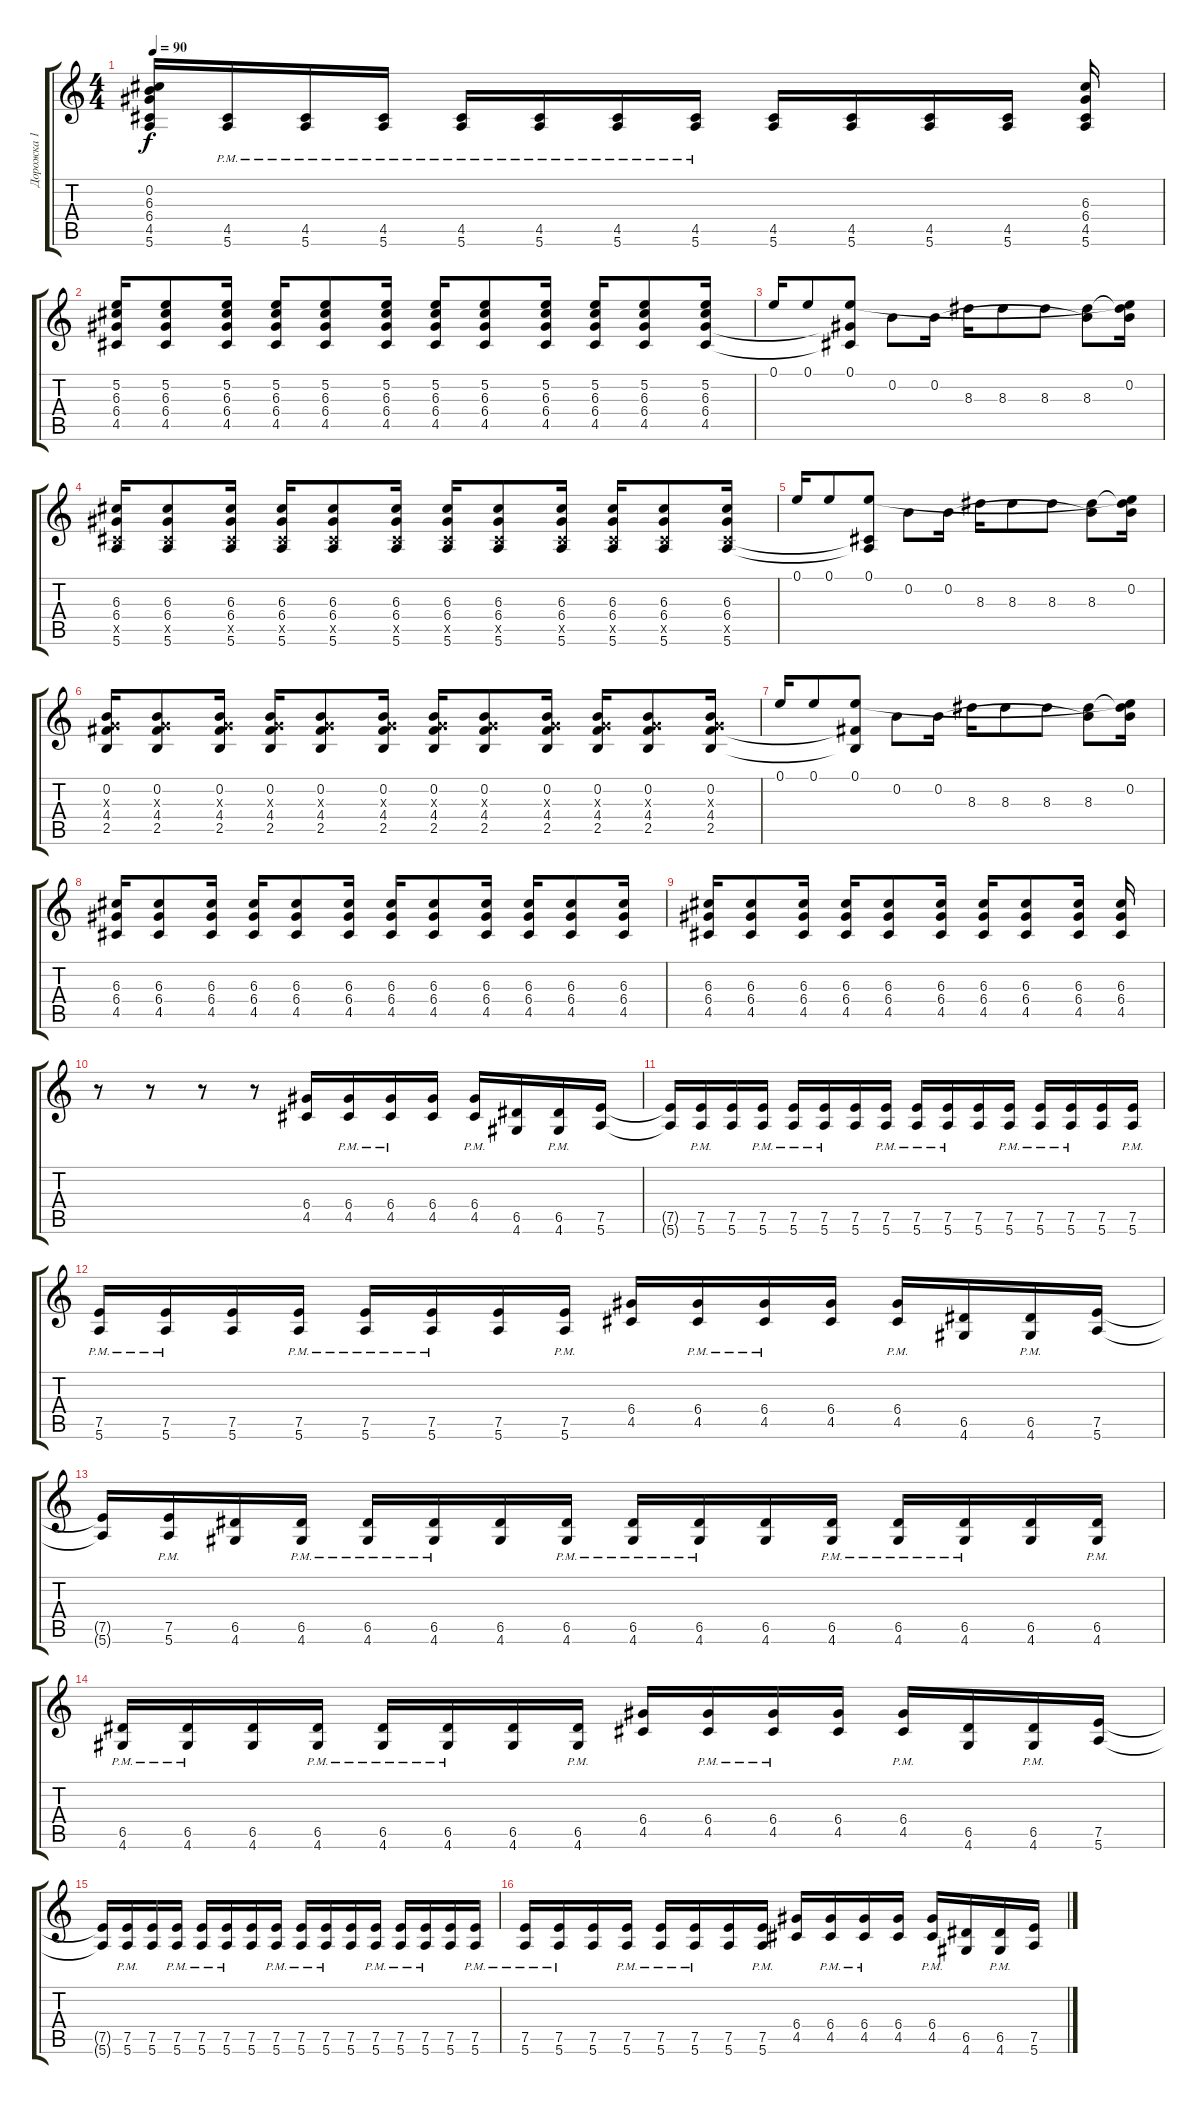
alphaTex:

\track ("Дорожка 1" "Дорожка 1") {instrument distortionguitar}
\staff {score tabs}
\tuning (E4 B3 G3 D3 A2 E2) {hide}
\ts (4 4)
\tempo 90
\clef g2
\ks c
(0.2{t} 6.3{t} 6.4{t} 4.5{t} 5.6{t}).16{dy f} (4.5{pm} 5.6{pm}).16 (4.5{pm} 5.6{pm}).16 (4.5{pm} 5.6{pm}).16 (4.5{pm} 5.6{pm}).16 (4.5{pm} 5.6{pm}).16 (4.5{pm} 5.6{pm}).16 (4.5{pm} 5.6{pm}).16 (4.5 5.6).16 (4.5 5.6).16 (4.5 5.6).16 (4.5 5.6).16 (6.3 6.4 4.5 5.6).16 |
(5.2 6.3 6.4 4.5).16 (5.2 6.3 6.4 4.5).8 (5.2 6.3 6.4 4.5).16 (5.2 6.3 6.4 4.5).16 (5.2 6.3 6.4 4.5).8 (5.2 6.3 6.4 4.5).16 (5.2 6.3 6.4 4.5).16 (5.2 6.3 6.4 4.5).8 (5.2 6.3 6.4 4.5).16 (5.2 6.3 6.4 4.5).16 (5.2 6.3 6.4 4.5).8 (5.2 6.3 6.4 4.5).16 |
0.1.16 0.1.8 (0.1 6.4{t} 4.5{t}).8 0.2.8 0.2.16 8.3.16 8.3.8 8.3.8 (0.2{t} 8.3).8 (0.1{t} 0.2 8.3{t}).16 |
(6.3 6.4 4.5{x} 5.6).16 (6.3 6.4 4.5{x} 5.6).8 (6.3 6.4 4.5{x} 5.6).16 (6.3 6.4 4.5{x} 5.6).16 (6.3 6.4 4.5{x} 5.6).8 (6.3 6.4 4.5{x} 5.6).16 (6.3 6.4 4.5{x} 5.6).16 (6.3 6.4 4.5{x} 5.6).8 (6.3 6.4 4.5{x} 5.6).16 (6.3 6.4 4.5{x} 5.6).16 (6.3 6.4 4.5{x} 5.6).8 (6.3 6.4 4.5{x} 5.6).16 |
0.1.16 0.1.8 (0.1 4.5{t} 5.6{t}).8 0.2.8 0.2.16 8.3.16 8.3.8 8.3.8 (0.2{t} 8.3).8 (0.1{t} 0.2 8.3{t}).16 |
(0.2 0.3{x} 4.4 2.5).16 (0.2 0.3{x} 4.4 2.5).8 (0.2 0.3{x} 4.4 2.5).16 (0.2 0.3{x} 4.4 2.5).16 (0.2 0.3{x} 4.4 2.5).8 (0.2 0.3{x} 4.4 2.5).16 (0.2 0.3{x} 4.4 2.5).16 (0.2 0.3{x} 4.4 2.5).8 (0.2 0.3{x} 4.4 2.5).16 (0.2 0.3{x} 4.4 2.5).16 (0.2 0.3{x} 4.4 2.5).8 (0.2 0.3{x} 4.4 2.5).16 |
0.1.16 0.1.8 (0.1 4.4{t} 2.5{t}).8 0.2.8 0.2.16 8.3.16 8.3.8 8.3.8 (0.2{t} 8.3).8 (0.1{t} 0.2 8.3{t}).16 |
(6.3 6.4 4.5).16 (6.3 6.4 4.5).8 (6.3 6.4 4.5).16 (6.3 6.4 4.5).16 (6.3 6.4 4.5).8 (6.3 6.4 4.5).16 (6.3 6.4 4.5).16 (6.3 6.4 4.5).8 (6.3 6.4 4.5).16 (6.3 6.4 4.5).16 (6.3 6.4 4.5).8 (6.3 6.4 4.5).16 |
(6.3 6.4 4.5).16 (6.3 6.4 4.5).8 (6.3 6.4 4.5).16 (6.3 6.4 4.5).16 (6.3 6.4 4.5).8 (6.3 6.4 4.5).16 (6.3 6.4 4.5).16 (6.3 6.4 4.5).8 (6.3 6.4 4.5).16 (6.3 6.4 4.5).16 |
r.8 r.8 r.8 r.8 (6.4 4.5).16 (6.4{pm} 4.5{pm}).16 (6.4{pm} 4.5{pm}).16 (6.4 4.5).16 (6.4{pm} 4.5{pm}).16 (6.5 4.6).16 (6.5{pm} 4.6{pm}).16 (7.5 5.6).16 |
(7.5{t} 5.6{t}).16 (7.5{pm} 5.6{pm}).16 (7.5 5.6).16 (7.5{pm} 5.6{pm}).16 (7.5{pm} 5.6{pm}).16 (7.5{pm} 5.6{pm}).16 (7.5 5.6).16 (7.5{pm} 5.6{pm}).16 (7.5{pm} 5.6{pm}).16 (7.5{pm} 5.6{pm}).16 (7.5 5.6).16 (7.5{pm} 5.6{pm}).16 (7.5{pm} 5.6{pm}).16 (7.5{pm} 5.6{pm}).16 (7.5 5.6).16 (7.5{pm} 5.6{pm}).16 |
(7.5{pm} 5.6{pm}).16 (7.5{pm} 5.6{pm}).16 (7.5 5.6).16 (7.5{pm} 5.6{pm}).16 (7.5{pm} 5.6{pm}).16 (7.5{pm} 5.6{pm}).16 (7.5 5.6).16 (7.5{pm} 5.6{pm}).16 (6.4 4.5).16 (6.4{pm} 4.5{pm}).16 (6.4{pm} 4.5{pm}).16 (6.4 4.5).16 (6.4{pm} 4.5{pm}).16 (6.5 4.6).16 (6.5{pm} 4.6{pm}).16 (7.5 5.6).16 |
(7.5{t} 5.6{t}).16 (7.5{pm} 5.6{pm}).16 (6.5 4.6).16 (6.5{pm} 4.6{pm}).16 (6.5{pm} 4.6{pm}).16 (6.5{pm} 4.6{pm}).16 (6.5 4.6).16 (6.5{pm} 4.6{pm}).16 (6.5{pm} 4.6{pm}).16 (6.5{pm} 4.6{pm}).16 (6.5 4.6).16 (6.5{pm} 4.6{pm}).16 (6.5{pm} 4.6{pm}).16 (6.5{pm} 4.6{pm}).16 (6.5 4.6).16 (6.5{pm} 4.6{pm}).16 |
(6.5{pm} 4.6{pm}).16 (6.5{pm} 4.6{pm}).16 (6.5 4.6).16 (6.5{pm} 4.6{pm}).16 (6.5{pm} 4.6{pm}).16 (6.5{pm} 4.6{pm}).16 (6.5 4.6).16 (6.5{pm} 4.6{pm}).16 (6.4 4.5).16 (6.4{pm} 4.5{pm}).16 (6.4{pm} 4.5{pm}).16 (6.4 4.5).16 (6.4{pm} 4.5{pm}).16 (6.5 4.6).16 (6.5{pm} 4.6{pm}).16 (7.5 5.6).16 |
(7.5{t} 5.6{t}).16 (7.5{pm} 5.6{pm}).16 (7.5 5.6).16 (7.5{pm} 5.6{pm}).16 (7.5{pm} 5.6{pm}).16 (7.5{pm} 5.6{pm}).16 (7.5 5.6).16 (7.5{pm} 5.6{pm}).16 (7.5{pm} 5.6{pm}).16 (7.5{pm} 5.6{pm}).16 (7.5 5.6).16 (7.5{pm} 5.6{pm}).16 (7.5{pm} 5.6{pm}).16 (7.5{pm} 5.6{pm}).16 (7.5 5.6).16 (7.5{pm} 5.6{pm}).16 |
(7.5{pm} 5.6{pm}).16 (7.5{pm} 5.6{pm}).16 (7.5 5.6).16 (7.5{pm} 5.6{pm}).16 (7.5{pm} 5.6{pm}).16 (7.5{pm} 5.6{pm}).16 (7.5 5.6).16 (7.5{pm} 5.6{pm}).16 (6.4 4.5).16 (6.4{pm} 4.5{pm}).16 (6.4{pm} 4.5{pm}).16 (6.4 4.5).16 (6.4{pm} 4.5{pm}).16 (6.5 4.6).16 (6.5{pm} 4.6{pm}).16 (7.5 5.6).16
